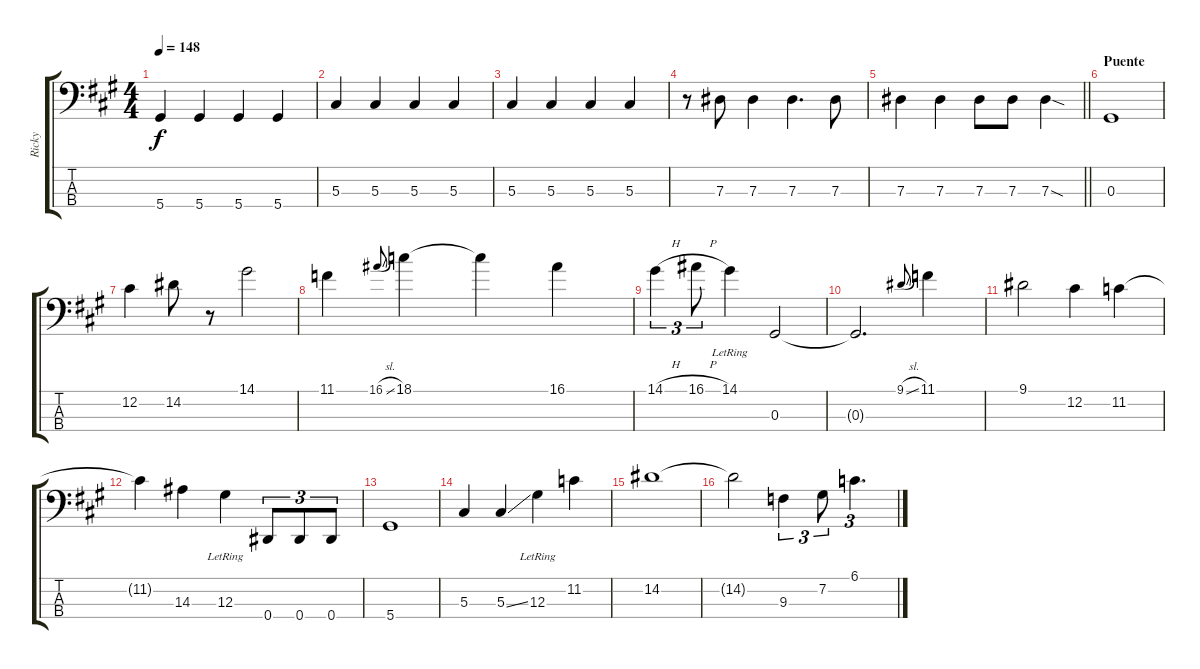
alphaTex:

\track ("Ricky" "Ricky") {instrument electricbasspick}
\staff {score tabs}
\tuning (Gb2 Db2 Ab1 Eb1) {hide}
\ts (4 4)
\tempo 148
\clef f4
\ks a
5.4.4{dy f} 5.4.4 5.4.4 5.4.4 |
5.3.4 5.3.4 5.3.4 5.3.4 |
5.3.4 5.3.4 5.3.4 5.3.4 |
r.8 7.3.8 7.3.4 7.3.4{d} 7.3.8 |
\barLineRight lightlight
7.3.4 7.3.4 7.3.8 7.3.8 7.3{sod}.4 |
\section ("" "Puente")
0.3.1 |
12.2.4 14.2.8 r.8 14.1.2 |
11.1.4 16.1{sl}.8{gr onbeat} 18.1.4 18.1{t}.4 16.1.4 |
14.1{h}.4{tu (3 2)} 16.1{h}.8{tu (3 2)} 14.1{lr}.4 0.3.2 |
0.3{t}.2{d} 9.1{sl}.8{gr onbeat} 11.1.4 |
9.1.2 12.2.4 11.2.4 |
11.2{t}.4 14.3.4 12.3{lr}.4 0.4.8{tu (3 2)} 0.4.8{tu (3 2)} 0.4.8{tu (3 2)} |
5.4.1 |
5.3.4 5.3{ss}.4 12.3{lr}.4 11.2.4 |
14.2.1 |
14.2{t}.2 9.3.4{tu (3 2)} 7.2.8{tu (3 2)} 6.1.4{d tu (3 2)}
